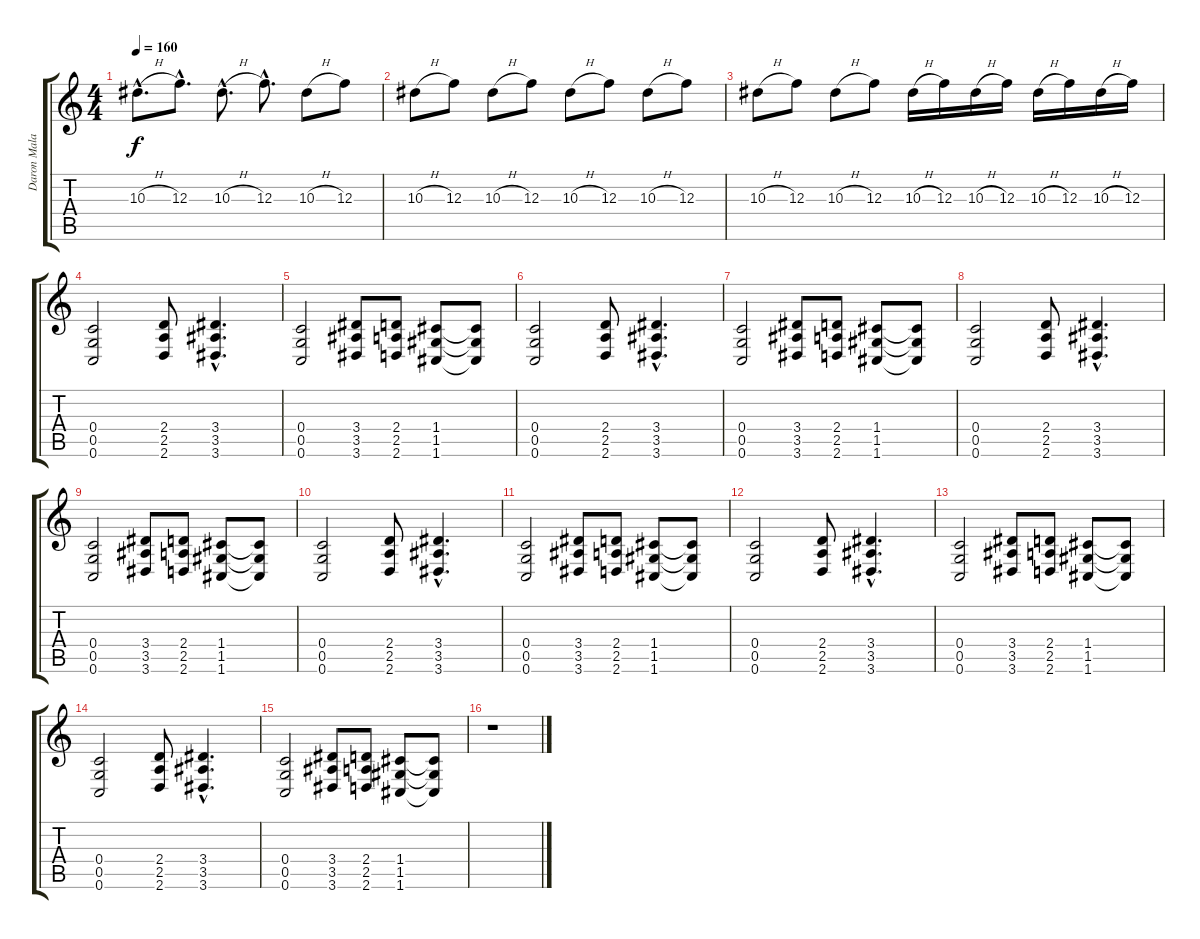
\track ("Daron Malakian(Guitar)" "Daron Mala") {instrument overdrivenguitar}
\staff {score tabs}
\tuning (D4 A3 F3 C3 G2 C2) {hide}
\ts (4 4)
\tempo 160
\clef g2
\ks c
10.3{h hac}.8{d dy f} 12.3{hac}.8{d} 10.3{h hac}.8{d} 12.3{hac}.8{d} 10.3{h}.8 12.3.8 |
10.3{h}.8 12.3.8 10.3{h}.8 12.3.8 10.3{h}.8 12.3.8 10.3{h}.8 12.3.8 |
10.3{h}.8 12.3.8 10.3{h}.8 12.3.8 10.3{h}.16 12.3.16 10.3{h}.16 12.3.16 10.3{h}.16 12.3.16 10.3{h}.16 12.3.16 |
(0.4 0.5 0.6).2 (2.4 2.5 2.6).8 (3.4{hac} 3.5{hac} 3.6{hac}).4{d} |
(0.4 0.5 0.6).2 (3.4 3.5 3.6).8 (2.4 2.5 2.6).8 (1.4 1.5 1.6).8 (1.4{t} 1.5{t} 1.6{t}).8 |
(0.4 0.5 0.6).2 (2.4 2.5 2.6).8 (3.4{hac} 3.5{hac} 3.6{hac}).4{d} |
(0.4 0.5 0.6).2 (3.4 3.5 3.6).8 (2.4 2.5 2.6).8 (1.4 1.5 1.6).8 (1.4{t} 1.5{t} 1.6{t}).8 |
(0.4 0.5 0.6).2 (2.4 2.5 2.6).8 (3.4{hac} 3.5{hac} 3.6{hac}).4{d} |
(0.4 0.5 0.6).2 (3.4 3.5 3.6).8 (2.4 2.5 2.6).8 (1.4 1.5 1.6).8 (1.4{t} 1.5{t} 1.6{t}).8 |
(0.4 0.5 0.6).2 (2.4 2.5 2.6).8 (3.4{hac} 3.5{hac} 3.6{hac}).4{d} |
(0.4 0.5 0.6).2 (3.4 3.5 3.6).8 (2.4 2.5 2.6).8 (1.4 1.5 1.6).8 (1.4{t} 1.5{t} 1.6{t}).8 |
(0.4 0.5 0.6).2 (2.4 2.5 2.6).8 (3.4{hac} 3.5{hac} 3.6{hac}).4{d} |
(0.4 0.5 0.6).2 (3.4 3.5 3.6).8 (2.4 2.5 2.6).8 (1.4 1.5 1.6).8 (1.4{t} 1.5{t} 1.6{t}).8 |
(0.4 0.5 0.6).2 (2.4 2.5 2.6).8 (3.4{hac} 3.5{hac} 3.6{hac}).4{d} |
(0.4 0.5 0.6).2 (3.4 3.5 3.6).8 (2.4 2.5 2.6).8 (1.4 1.5 1.6).8 (1.4{t} 1.5{t} 1.6{t}).8 |
r.1
